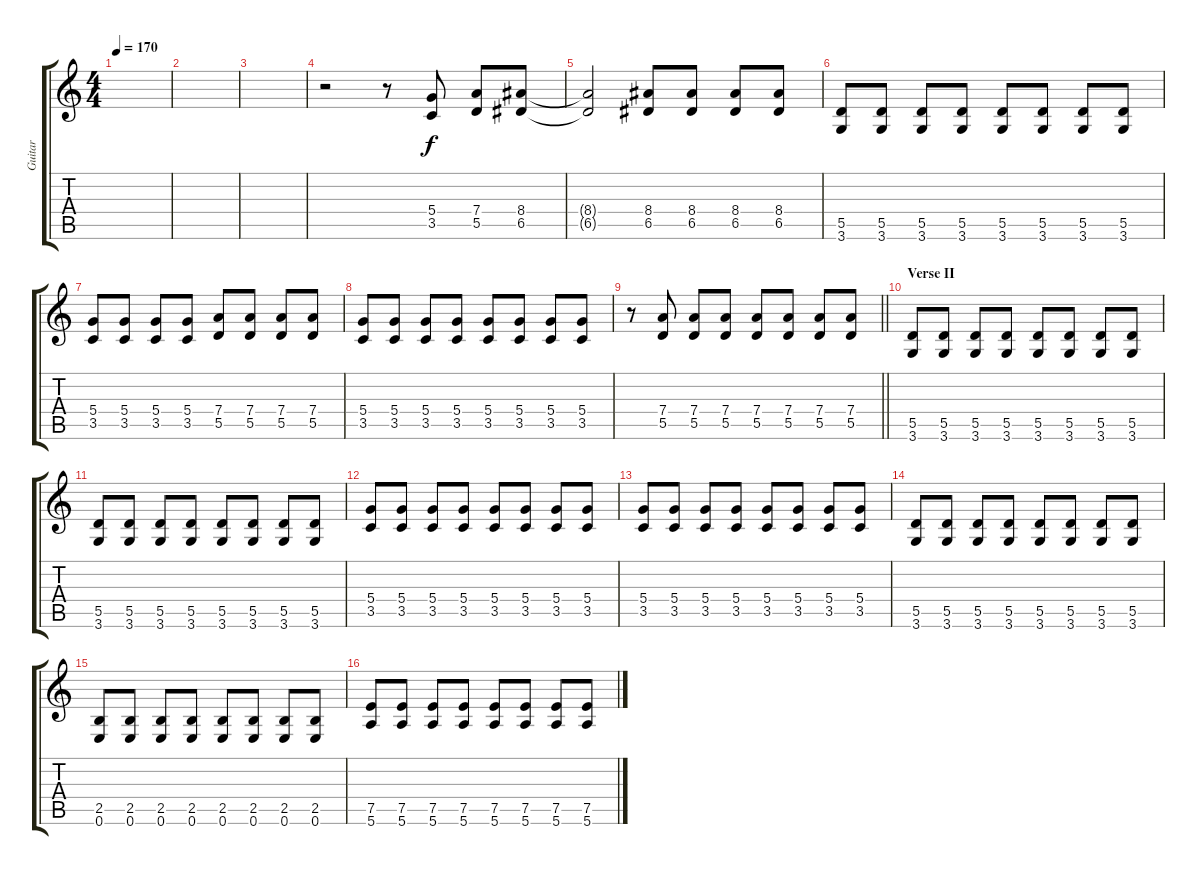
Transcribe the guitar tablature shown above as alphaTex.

\track ("Guitar" "Guitar") {instrument overdrivenguitar}
\staff {score tabs}
\tuning (E4 B3 G3 D3 A2 E2) {hide}
\ts (4 4)
\tempo 170
\clef g2
\ks c
|
|
|
r.2 r.8 (5.4 3.5).8 (7.4 5.5).8 (8.4 6.5).8 |
(8.4{t} 6.5{t}).2 (8.4 6.5).8 (8.4 6.5).8 (8.4 6.5).8 (8.4 6.5).8 |
(5.5 3.6).8 (5.5 3.6).8 (5.5 3.6).8 (5.5 3.6).8 (5.5 3.6).8 (5.5 3.6).8 (5.5 3.6).8 (5.5 3.6).8 |
(5.4 3.5).8 (5.4 3.5).8 (5.4 3.5).8 (5.4 3.5).8 (7.4 5.5).8 (7.4 5.5).8 (7.4 5.5).8 (7.4 5.5).8 |
(5.4 3.5).8 (5.4 3.5).8 (5.4 3.5).8 (5.4 3.5).8 (5.4 3.5).8 (5.4 3.5).8 (5.4 3.5).8 (5.4 3.5).8 |
\barLineRight lightlight
r.8 (7.4 5.5).8 (7.4 5.5).8 (7.4 5.5).8 (7.4 5.5).8 (7.4 5.5).8 (7.4 5.5).8 (7.4 5.5).8 |
\section ("" "Verse II")
(5.5 3.6).8 (5.5 3.6).8 (5.5 3.6).8 (5.5 3.6).8 (5.5 3.6).8 (5.5 3.6).8 (5.5 3.6).8 (5.5 3.6).8 |
(5.5 3.6).8 (5.5 3.6).8 (5.5 3.6).8 (5.5 3.6).8 (5.5 3.6).8 (5.5 3.6).8 (5.5 3.6).8 (5.5 3.6).8 |
(5.4 3.5).8 (5.4 3.5).8 (5.4 3.5).8 (5.4 3.5).8 (5.4 3.5).8 (5.4 3.5).8 (5.4 3.5).8 (5.4 3.5).8 |
(5.4 3.5).8 (5.4 3.5).8 (5.4 3.5).8 (5.4 3.5).8 (5.4 3.5).8 (5.4 3.5).8 (5.4 3.5).8 (5.4 3.5).8 |
(5.5 3.6).8 (5.5 3.6).8 (5.5 3.6).8 (5.5 3.6).8 (5.5 3.6).8 (5.5 3.6).8 (5.5 3.6).8 (5.5 3.6).8 |
(2.5 0.6).8 (2.5 0.6).8 (2.5 0.6).8 (2.5 0.6).8 (2.5 0.6).8 (2.5 0.6).8 (2.5 0.6).8 (2.5 0.6).8 |
(7.5 5.6).8 (7.5 5.6).8 (7.5 5.6).8 (7.5 5.6).8 (7.5 5.6).8 (7.5 5.6).8 (7.5 5.6).8 (7.5 5.6).8
